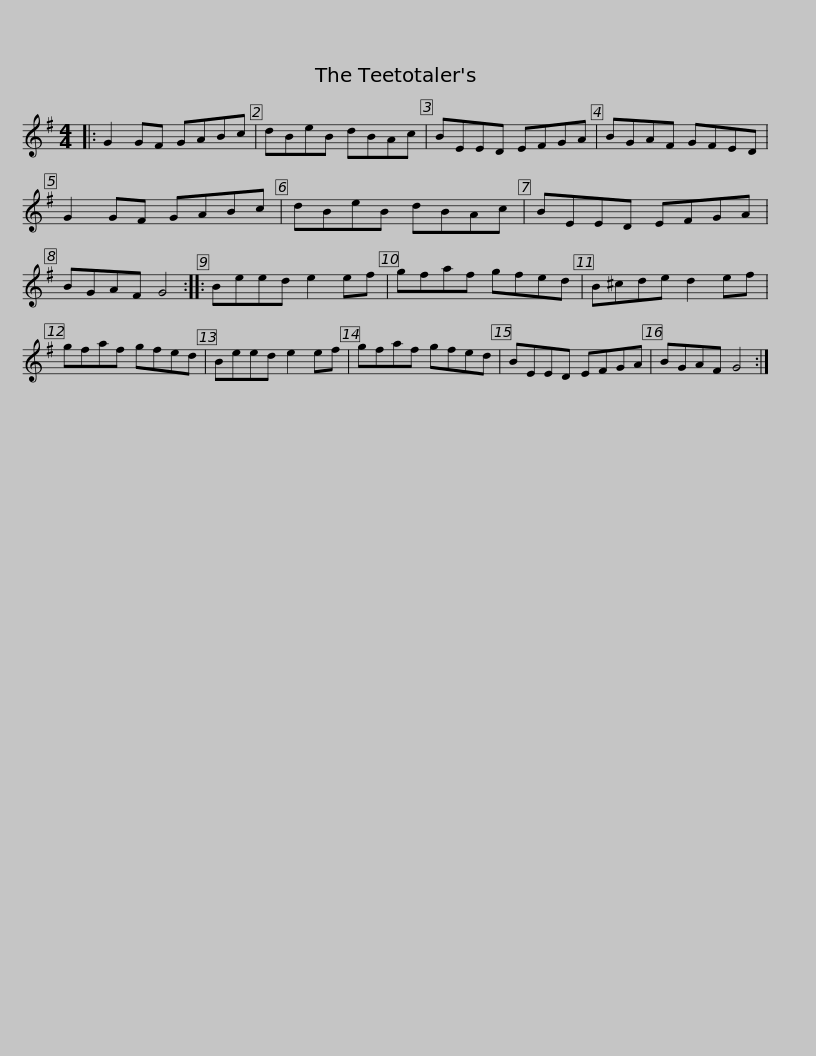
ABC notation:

X:1
L:1/8
M:4/4
I:linebreak $
K:G
V:1 treble
V:1
|: G2 GF GABc | dBeB dBAc | BEED EFGA | BGAF GFED | G2 GF GABc |$ %5
 dBeB dBAc | BEED EFGA | BGAF G4 :: Beed e2 ef | gfaf gfed | %10
 B^cde d2 ef |$ gfaf gfed | Beed e2 ef | gfaf gfed | BEED EFGA | %15
 BGAF G4 :| %16
